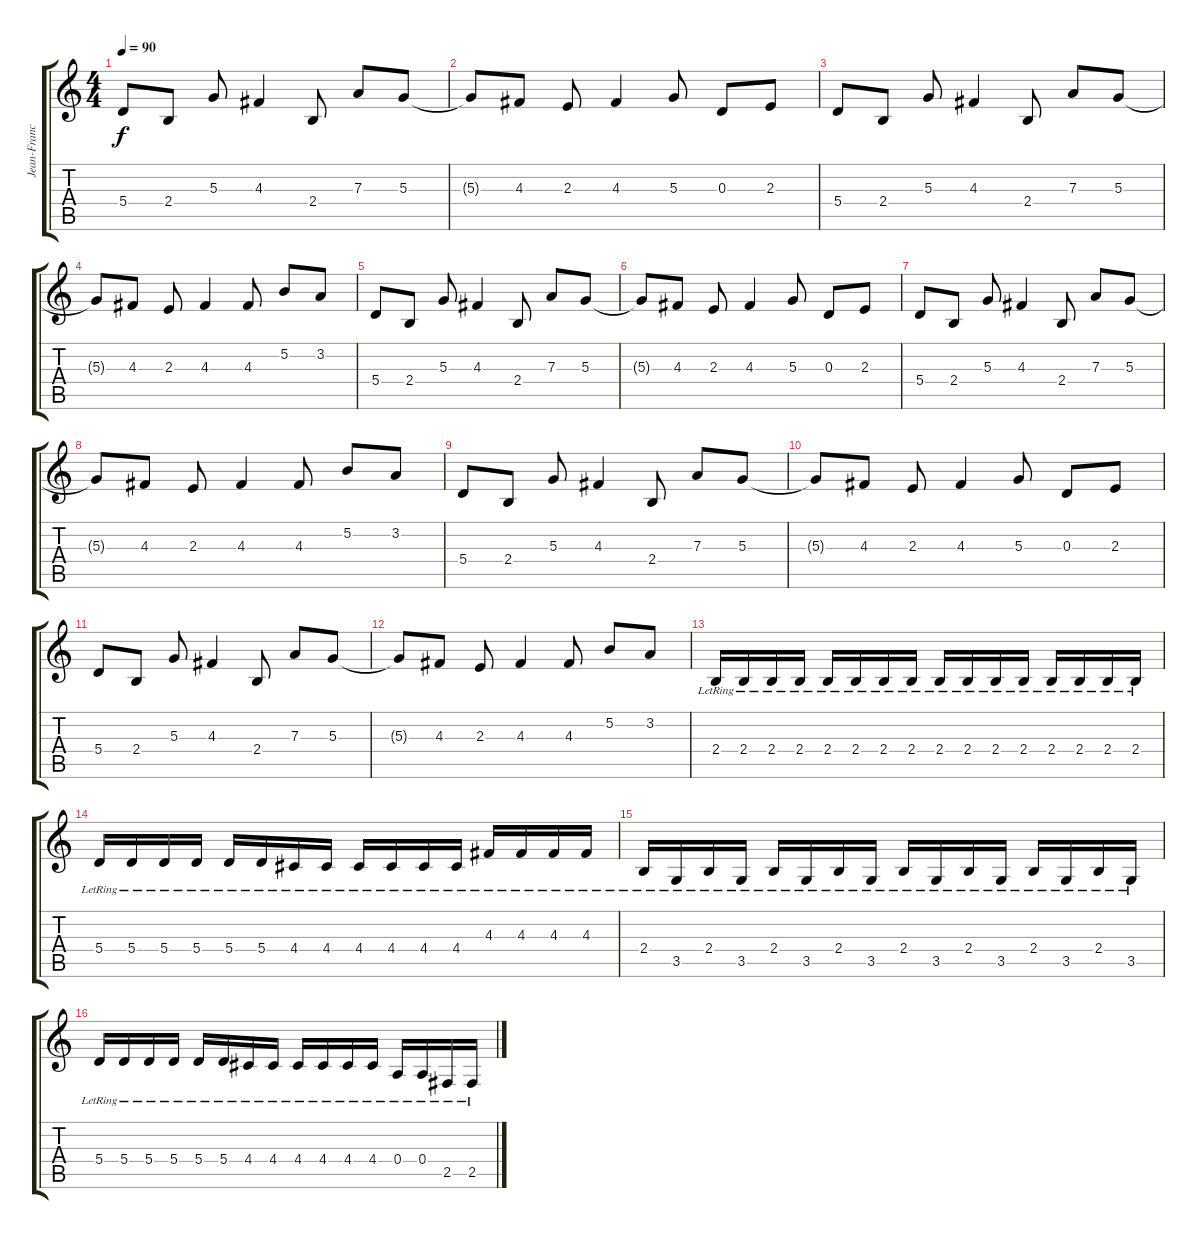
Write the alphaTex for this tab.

\track ("Jean-Francois Dagenals (Lead)" "Jean-Franc") {instrument distortionguitar}
\staff {score tabs}
\tuning (B3 Gb3 D3 A2 E2 B1) {hide}
\ts (4 4)
\tempo 90
\clef g2
\ks c
5.4.8{dy f} 2.4.8 5.3.8 4.3.4 2.4.8 7.3.8 5.3.8 |
5.3{t}.8 4.3.8 2.3.8 4.3.4 5.3.8 0.3.8 2.3.8 |
5.4.8 2.4.8 5.3.8 4.3.4 2.4.8 7.3.8 5.3.8 |
5.3{t}.8 4.3.8 2.3.8 4.3.4 4.3.8 5.2.8 3.2.8 |
5.4.8 2.4.8 5.3.8 4.3.4 2.4.8 7.3.8 5.3.8 |
5.3{t}.8 4.3.8 2.3.8 4.3.4 5.3.8 0.3.8 2.3.8 |
5.4.8 2.4.8 5.3.8 4.3.4 2.4.8 7.3.8 5.3.8 |
5.3{t}.8 4.3.8 2.3.8 4.3.4 4.3.8 5.2.8 3.2.8 |
5.4.8 2.4.8 5.3.8 4.3.4 2.4.8 7.3.8 5.3.8 |
5.3{t}.8 4.3.8 2.3.8 4.3.4 5.3.8 0.3.8 2.3.8 |
5.4.8 2.4.8 5.3.8 4.3.4 2.4.8 7.3.8 5.3.8 |
5.3{t}.8 4.3.8 2.3.8 4.3.4 4.3.8 5.2.8 3.2.8 |
2.4{lr}.16{balance 8 instrument electricguitarjazz} 2.4{lr}.16 2.4{lr}.16 2.4{lr}.16 2.4{lr}.16 2.4{lr}.16 2.4{lr}.16 2.4{lr}.16 2.4{lr}.16 2.4{lr}.16 2.4{lr}.16 2.4{lr}.16 2.4{lr}.16 2.4{lr}.16 2.4{lr}.16 2.4{lr}.16 |
5.4{lr}.16 5.4{lr}.16 5.4{lr}.16 5.4{lr}.16 5.4{lr}.16 5.4{lr}.16 4.4{lr}.16 4.4{lr}.16 4.4{lr}.16 4.4{lr}.16 4.4{lr}.16 4.4{lr}.16 4.3{lr}.16 4.3{lr}.16 4.3{lr}.16 4.3{lr}.16 |
2.4{lr}.16 3.5{lr}.16 2.4{lr}.16 3.5{lr}.16 2.4{lr}.16 3.5{lr}.16 2.4{lr}.16 3.5{lr}.16 2.4{lr}.16 3.5{lr}.16 2.4{lr}.16 3.5{lr}.16 2.4{lr}.16 3.5{lr}.16 2.4{lr}.16 3.5{lr}.16 |
5.4{lr}.16 5.4{lr}.16 5.4{lr}.16 5.4{lr}.16 5.4{lr}.16 5.4{lr}.16 4.4{lr}.16 4.4{lr}.16 4.4{lr}.16 4.4{lr}.16 4.4{lr}.16 4.4{lr}.16 0.4{lr}.16 0.4{lr}.16 2.5{lr}.16 2.5{lr}.16
